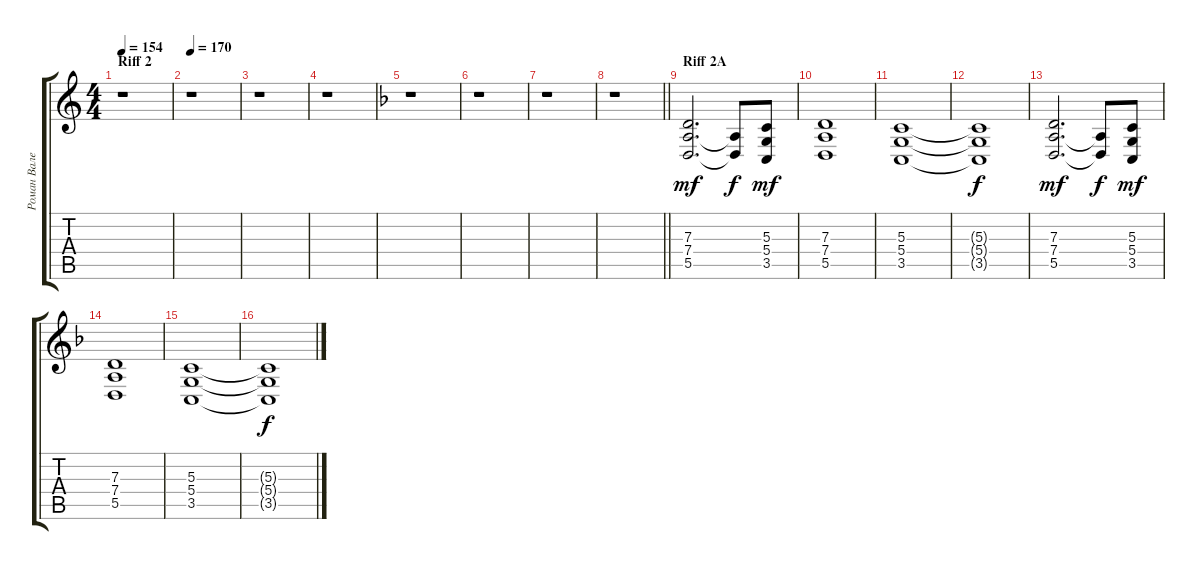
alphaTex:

\track ("Роман Валерьев" "Роман Вале") {instrument stringensemble1}
\staff {score tabs}
\tuning (E4 B3 G3 D3 A2 E2) {hide}
\ts (4 4)
\section ("" "Riff 2")
\tempo 154
\clef g2
\ks c
r.1{dy mf} |
\tempo 170
r.1 |
r.1 |
r.1 |
\ks f
r.1 |
r.1 |
r.1 |
\barLineRight lightlight
r.1 |
\section ("" "Riff 2A")
(7.3 7.4 5.5).2{d} (7.4{t} 5.5{t}).8{dy f} (5.3 5.4 3.5).8{dy mf} |
(7.3 7.4 5.5).1 |
(5.3 5.4 3.5).1 |
(5.3{t} 5.4{t} 3.5{t}).1{dy f} |
(7.3 7.4 5.5).2{d dy mf} (7.4{t} 5.5{t}).8{dy f} (5.3 5.4 3.5).8{dy mf} |
(7.3 7.4 5.5).1 |
(5.3 5.4 3.5).1 |
(5.3{t} 5.4{t} 3.5{t}).1{dy f}
